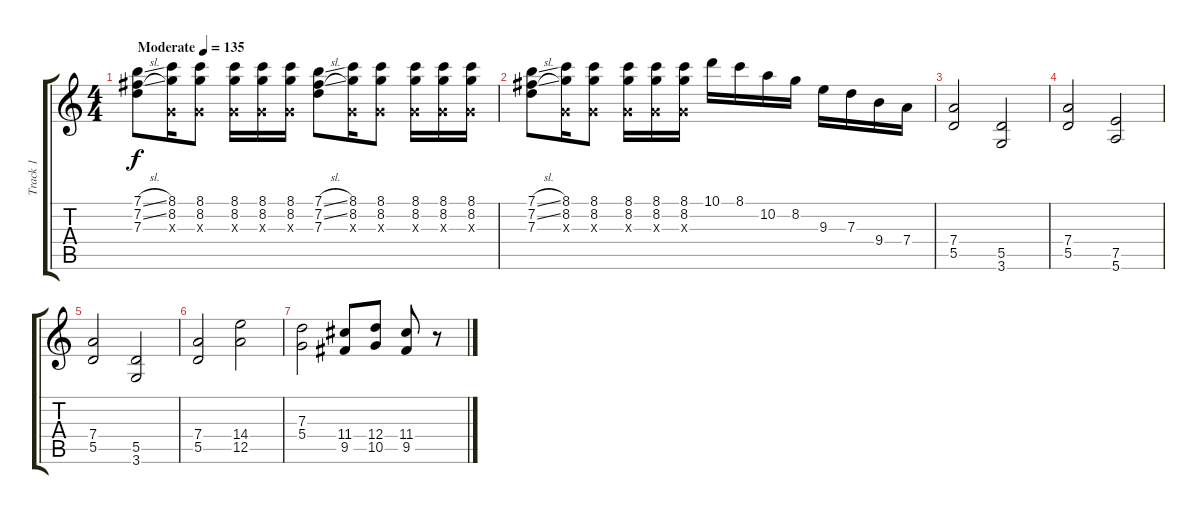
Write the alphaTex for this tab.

\track ("Track 1" "Track 1") {instrument distortionguitar}
\staff {score tabs}
\tuning (E4 B3 G3 D3 A2 E2) {hide}
\ts (4 4)
\tempo (135 "Moderate")
\clef g2
\ks c
(7.1{sl} 7.2{sl} 7.3).8{dy f instrument distortionguitar} (8.1 8.2 0.3{x}).16 (8.1 8.2 0.3{x}).8 (8.1 8.2 0.3{x}).16 (8.1 8.2 0.3{x}).16 (8.1 8.2 0.3{x}).16 (7.1{sl} 7.2{sl} 7.3).8 (8.1 8.2 0.3{x}).16 (8.1 8.2 0.3{x}).8 (8.1 8.2 0.3{x}).16 (8.1 8.2 0.3{x}).16 (8.1 8.2 0.3{x}).16 |
(7.1{sl} 7.2{sl} 7.3).8 (8.1 8.2 0.3{x}).16 (8.1 8.2 0.3{x}).8 (8.1 8.2 0.3{x}).16 (8.1 8.2 0.3{x}).16 (8.1 8.2 0.3{x}).16 10.1.16 8.1.16 10.2.16 8.2.16 9.3.16 7.3.16 9.4.16 7.4.16 |
(7.4 5.5).2 (5.5 3.6).2 |
(7.4 5.5).2 (7.5 5.6).2 |
(7.4 5.5).2 (5.5 3.6).2 |
(7.4 5.5).2 (14.4 12.5).2 |
(7.3 5.4).2 (11.4 9.5).8 (12.4 10.5).8 (11.4 9.5).8 r.8
